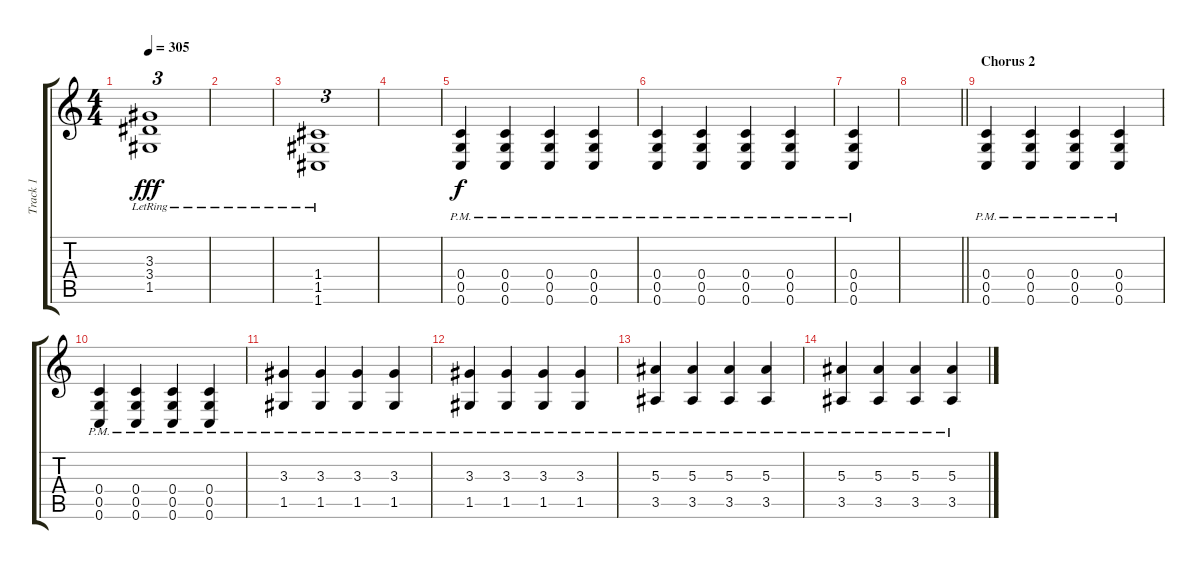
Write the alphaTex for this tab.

\track ("Track 1" "Track 1") {instrument overdrivenguitar}
\staff {score tabs}
\tuning (D4 A3 F3 C3 G2 C2) {hide}
\ts (4 4)
\tempo 305
\clef g2
\ks c
(3.3{lr} 3.4{lr} 1.5{lr}).1{tu (3 2) dy fff} |
|
(1.4{lr} 1.5{lr} 1.6{lr}).1{tu (3 2)} |
|
(0.4{pm} 0.5{pm} 0.6{pm}).4{dy f} (0.4{pm} 0.5{pm} 0.6{pm}).4 (0.4{pm} 0.5{pm} 0.6{pm}).4 (0.4{pm} 0.5{pm} 0.6{pm}).4 |
(0.4{pm} 0.5{pm} 0.6{pm}).4 (0.4{pm} 0.5{pm} 0.6{pm}).4 (0.4{pm} 0.5{pm} 0.6{pm}).4 (0.4{pm} 0.5{pm} 0.6{pm}).4 |
(0.4{pm} 0.5{pm} 0.6{pm}).4 |
\barLineRight lightlight
|
\section ("" "Chorus 2")
(0.4{pm} 0.5{pm} 0.6{pm}).4 (0.4{pm} 0.5{pm} 0.6{pm}).4 (0.4{pm} 0.5{pm} 0.6{pm}).4 (0.4{pm} 0.5{pm} 0.6{pm}).4 |
(0.4{pm} 0.5{pm} 0.6{pm}).4 (0.4{pm} 0.5{pm} 0.6{pm}).4 (0.4{pm} 0.5{pm} 0.6{pm}).4 (0.4{pm} 0.5{pm} 0.6{pm}).4 |
(3.3{pm} 1.5{pm}).4 (3.3{pm} 1.5{pm}).4 (3.3{pm} 1.5{pm}).4 (3.3{pm} 1.5{pm}).4 |
(3.3{pm} 1.5{pm}).4 (3.3{pm} 1.5{pm}).4 (3.3{pm} 1.5{pm}).4 (3.3{pm} 1.5{pm}).4 |
(5.3{pm} 3.5{pm}).4 (5.3{pm} 3.5{pm}).4 (5.3{pm} 3.5{pm}).4 (5.3{pm} 3.5{pm}).4 |
(5.3{pm} 3.5{pm}).4 (5.3{pm} 3.5{pm}).4 (5.3{pm} 3.5{pm}).4 (5.3{pm} 3.5{pm}).4
